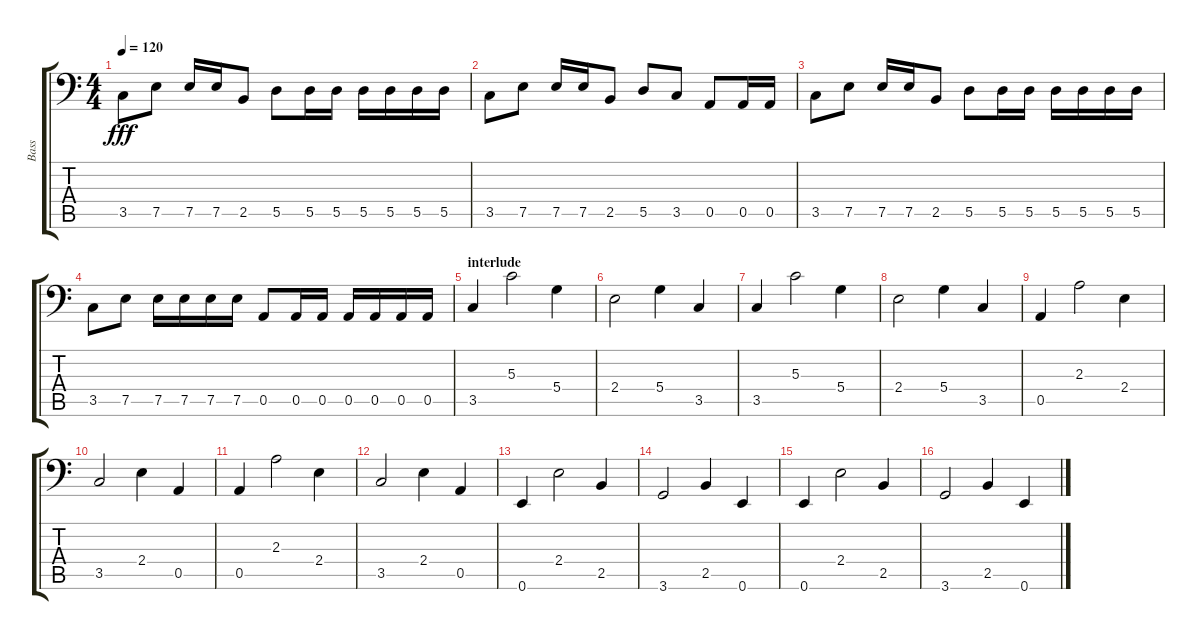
\track ("Bass" "Bass") {instrument electricbassfinger}
\staff {score tabs}
\tuning (E3 B2 G2 D2 A1 E1) {hide}
\ts (4 4)
\tempo 120
\clef f4
\ks c
3.5.8{dy fff} 7.5.8 7.5.16 7.5.16 2.5.8 5.5.8 5.5.16 5.5.16 5.5.16 5.5.16 5.5.16 5.5.16 |
3.5.8 7.5.8 7.5.16 7.5.16 2.5.8 5.5.8 3.5.8 0.5.8 0.5.16 0.5.16 |
3.5.8 7.5.8 7.5.16 7.5.16 2.5.8 5.5.8 5.5.16 5.5.16 5.5.16 5.5.16 5.5.16 5.5.16 |
3.5.8 7.5.8 7.5.16 7.5.16 7.5.16 7.5.16 0.5.8 0.5.16 0.5.16 0.5.16 0.5.16 0.5.16 0.5.16 |
\section ("" "interlude")
3.5.4 5.3.2 5.4.4 |
2.4.2 5.4.4 3.5.4 |
3.5.4 5.3.2 5.4.4 |
2.4.2 5.4.4 3.5.4 |
0.5.4 2.3.2 2.4.4 |
3.5.2 2.4.4 0.5.4 |
0.5.4 2.3.2 2.4.4 |
3.5.2 2.4.4 0.5.4 |
0.6.4 2.4.2 2.5.4 |
3.6.2 2.5.4 0.6.4 |
0.6.4 2.4.2 2.5.4 |
3.6.2 2.5.4 0.6.4
